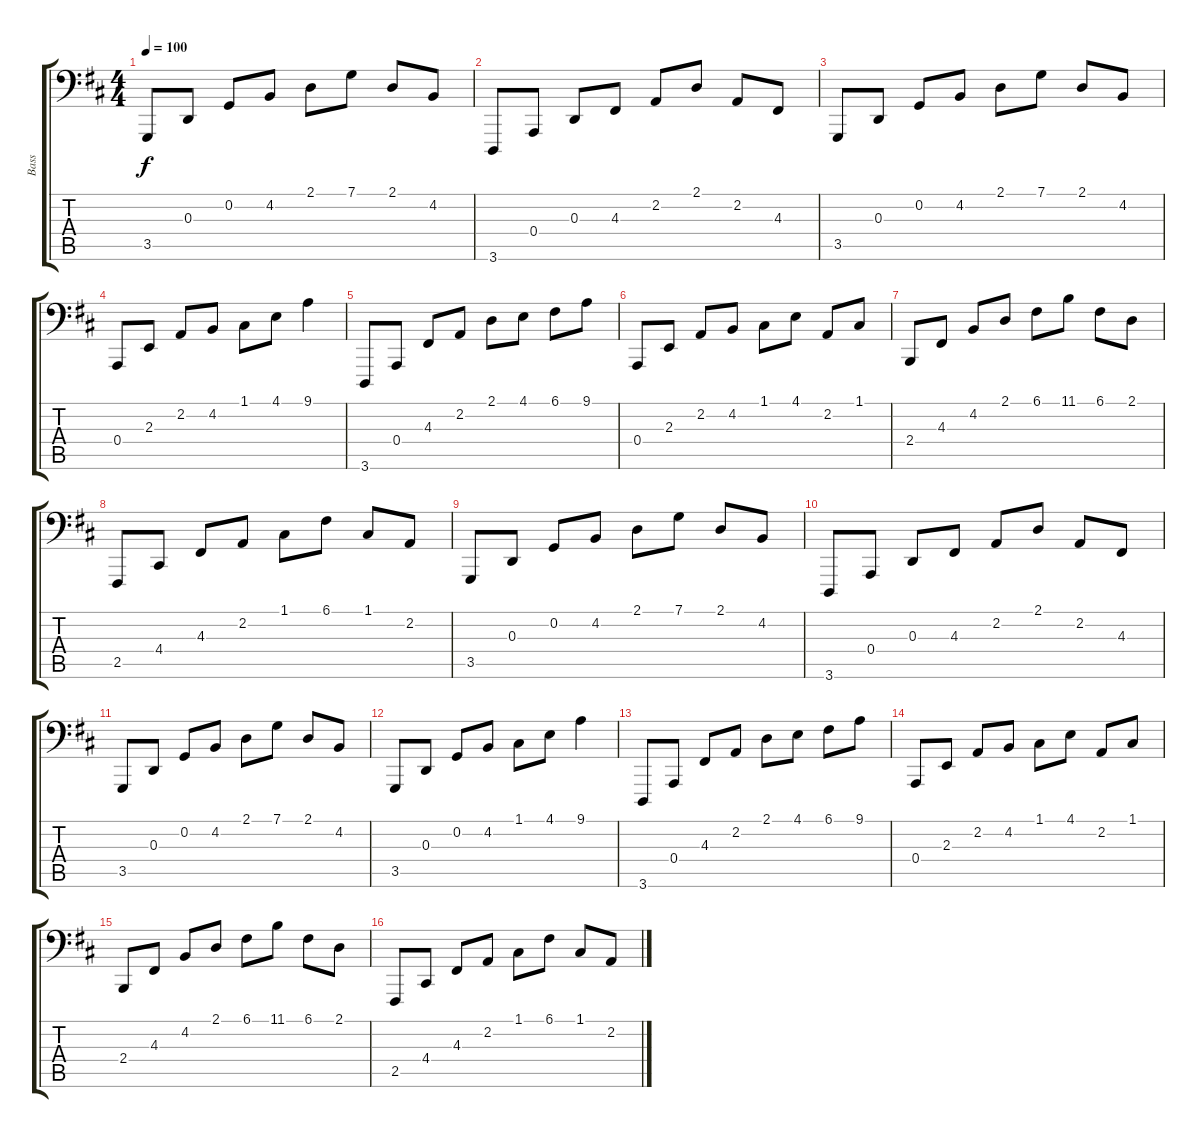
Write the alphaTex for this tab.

\track ("Bass" "Bass") {instrument acousticgrandpiano}
\staff {score tabs}
\tuning (C3 G2 D2 A1 E1 B0) {hide}
\ts (4 4)
\tempo 100
\clef f4
\ks d
3.5.8{dy f} 0.3.8 0.2.8 4.2.8 2.1.8 7.1.8 2.1.8 4.2.8 |
3.6.8 0.4.8 0.3.8 4.3.8 2.2.8 2.1.8 2.2.8 4.3.8 |
3.5.8 0.3.8 0.2.8 4.2.8 2.1.8 7.1.8 2.1.8 4.2.8 |
0.4.8 2.3.8 2.2.8 4.2.8 1.1.8 4.1.8 9.1.4 |
3.6.8 0.4.8 4.3.8 2.2.8 2.1.8 4.1.8 6.1.8 9.1.8 |
0.4.8 2.3.8 2.2.8 4.2.8 1.1.8 4.1.8 2.2.8 1.1.8 |
2.4.8 4.3.8 4.2.8 2.1.8 6.1.8 11.1.8 6.1.8 2.1.8 |
2.5.8 4.4.8 4.3.8 2.2.8 1.1.8 6.1.8 1.1.8 2.2.8 |
3.5.8 0.3.8 0.2.8 4.2.8 2.1.8 7.1.8 2.1.8 4.2.8 |
3.6.8 0.4.8 0.3.8 4.3.8 2.2.8 2.1.8 2.2.8 4.3.8 |
3.5.8 0.3.8 0.2.8 4.2.8 2.1.8 7.1.8 2.1.8 4.2.8 |
3.5.8 0.3.8 0.2.8 4.2.8 1.1.8 4.1.8 9.1.4 |
3.6.8 0.4.8 4.3.8 2.2.8 2.1.8 4.1.8 6.1.8 9.1.8 |
0.4.8 2.3.8 2.2.8 4.2.8 1.1.8 4.1.8 2.2.8 1.1.8 |
2.4.8 4.3.8 4.2.8 2.1.8 6.1.8 11.1.8 6.1.8 2.1.8 |
2.5.8 4.4.8 4.3.8 2.2.8 1.1.8 6.1.8 1.1.8 2.2.8
